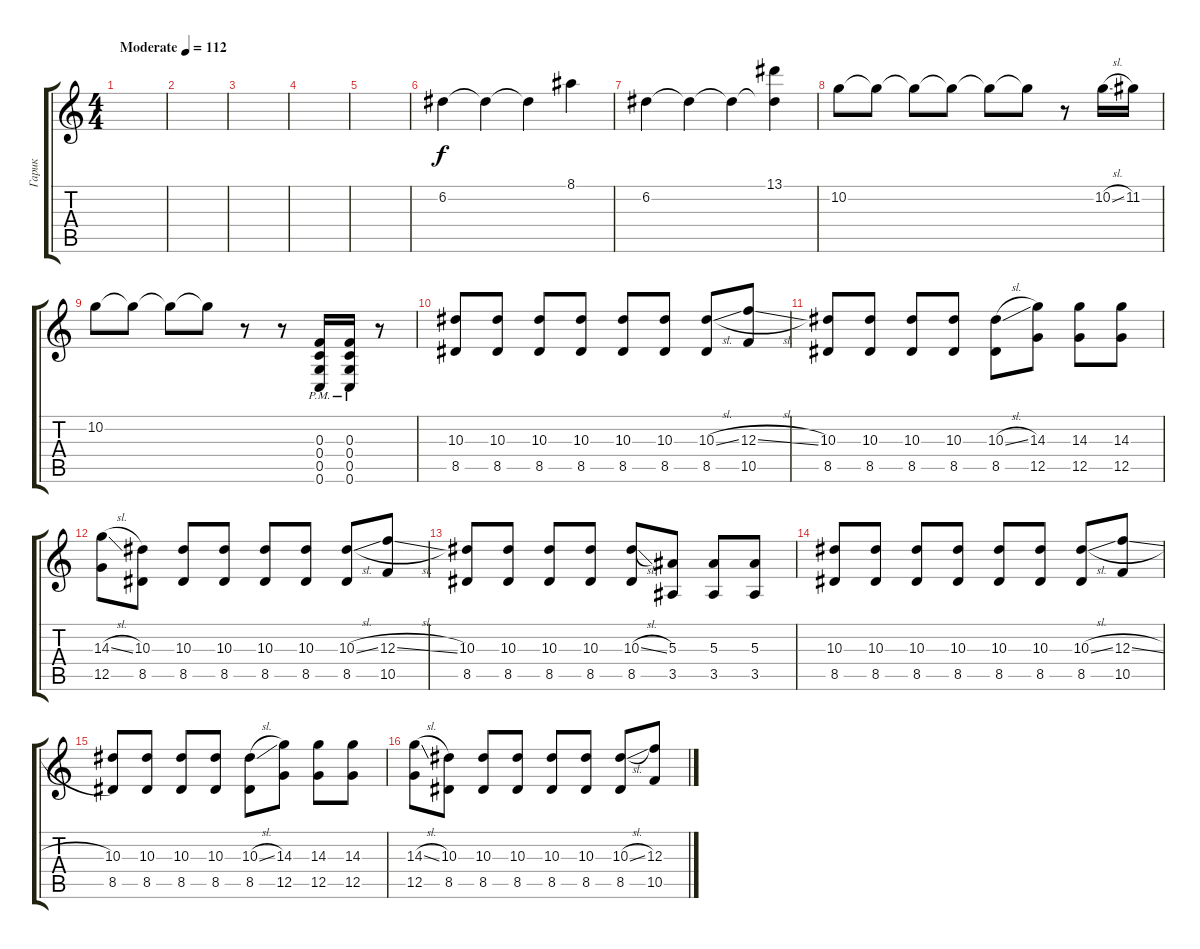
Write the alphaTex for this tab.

\track ("Гарик" "Гарик") {instrument electricguitarclean}
\staff {score tabs}
\tuning (D4 A3 F3 C3 G2 C2) {hide}
\ts (4 4)
\tempo (112 "Moderate")
\clef g2
\ks c
|
|
|
|
|
6.2.4 6.2{t}.4 6.2{t}.4 8.1.4 |
6.2.4 6.2{t}.4 6.2{t}.4 (13.1 6.2{t}).4 |
10.2.8 10.2{t}.8 10.2{t}.8 10.2{t}.8 10.2{t}.8 10.2{t}.8 r.8 10.2{sl}.16 11.2.16 |
10.2.8 10.2{t}.8 10.2{t}.8 10.2{t}.8 r.8 r.8 (0.3 0.4{pm} 0.5{pm} 0.6{pm}).16{volume 14 instrument distortionguitar} (0.3 0.4{pm} 0.5{pm} 0.6{pm}).16 r.8 |
(10.3 8.5).8{volume 11 instrument distortionguitar} (10.3 8.5).8 (10.3 8.5).8 (10.3 8.5).8 (10.3 8.5).8 (10.3 8.5).8 (10.3{sl} 8.5).8 (12.3{sl} 10.5).8 |
(10.3 8.5).8 (10.3 8.5).8 (10.3 8.5).8 (10.3 8.5).8 (10.3{sl} 8.5).8 (14.3 12.5).8 (14.3 12.5).8 (14.3 12.5).8 |
(14.3{sl} 12.5).8 (10.3 8.5).8 (10.3 8.5).8 (10.3 8.5).8 (10.3 8.5).8 (10.3 8.5).8 (10.3{sl} 8.5).8 (12.3{sl} 10.5).8 |
(10.3 8.5).8 (10.3 8.5).8 (10.3 8.5).8 (10.3 8.5).8 (10.3{sl} 8.5).8 (5.3 3.5).8 (5.3 3.5).8 (5.3 3.5).8 |
(10.3 8.5).8 (10.3 8.5).8 (10.3 8.5).8 (10.3 8.5).8 (10.3 8.5).8 (10.3 8.5).8 (10.3{sl} 8.5).8 (12.3{sl} 10.5).8 |
(10.3 8.5).8 (10.3 8.5).8 (10.3 8.5).8 (10.3 8.5).8 (10.3{sl} 8.5).8 (14.3 12.5).8 (14.3 12.5).8 (14.3 12.5).8 |
(14.3{sl} 12.5).8 (10.3 8.5).8 (10.3 8.5).8 (10.3 8.5).8 (10.3 8.5).8 (10.3 8.5).8 (10.3{sl} 8.5).8 (12.3{sl} 10.5).8
